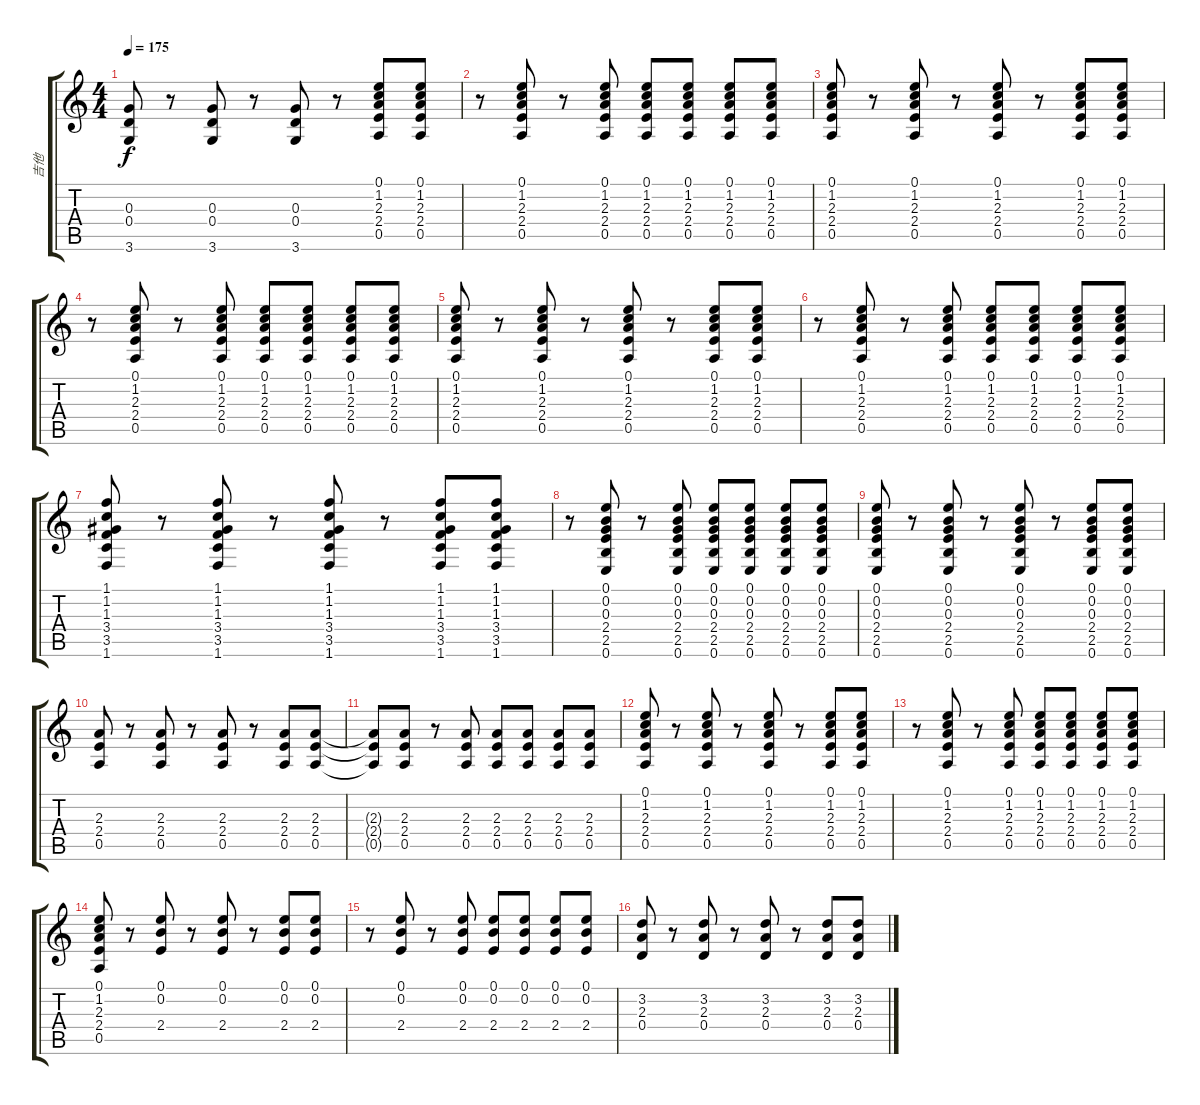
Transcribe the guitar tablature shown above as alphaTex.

\track ("吉他" "吉他") {instrument distortionguitar}
\staff {score tabs}
\tuning (E4 B3 G3 D3 A2 E2) {hide}
\ts (4 4)
\tempo 175
\clef g2
\ks c
(0.3 0.4 3.6).8{dy f} r.8 (0.3 0.4 3.6).8 r.8 (0.3 0.4 3.6).8 r.8 (0.1 1.2 2.3 2.4 0.5).8 (0.1 1.2 2.3 2.4 0.5).8 |
r.8 (0.1 1.2 2.3 2.4 0.5).8 r.8 (0.1 1.2 2.3 2.4 0.5).8 (0.1 1.2 2.3 2.4 0.5).8 (0.1 1.2 2.3 2.4 0.5).8 (0.1 1.2 2.3 2.4 0.5).8 (0.1 1.2 2.3 2.4 0.5).8 |
(0.1 1.2 2.3 2.4 0.5).8 r.8 (0.1 1.2 2.3 2.4 0.5).8 r.8 (0.1 1.2 2.3 2.4 0.5).8 r.8 (0.1 1.2 2.3 2.4 0.5).8 (0.1 1.2 2.3 2.4 0.5).8 |
r.8 (0.1 1.2 2.3 2.4 0.5).8 r.8 (0.1 1.2 2.3 2.4 0.5).8 (0.1 1.2 2.3 2.4 0.5).8 (0.1 1.2 2.3 2.4 0.5).8 (0.1 1.2 2.3 2.4 0.5).8 (0.1 1.2 2.3 2.4 0.5).8 |
(0.1 1.2 2.3 2.4 0.5).8 r.8 (0.1 1.2 2.3 2.4 0.5).8 r.8 (0.1 1.2 2.3 2.4 0.5).8 r.8 (0.1 1.2 2.3 2.4 0.5).8 (0.1 1.2 2.3 2.4 0.5).8 |
r.8 (0.1 1.2 2.3 2.4 0.5).8 r.8 (0.1 1.2 2.3 2.4 0.5).8 (0.1 1.2 2.3 2.4 0.5).8 (0.1 1.2 2.3 2.4 0.5).8 (0.1 1.2 2.3 2.4 0.5).8 (0.1 1.2 2.3 2.4 0.5).8 |
(1.1 1.2 1.3 3.4 3.5 1.6).8 r.8 (1.1 1.2 1.3 3.4 3.5 1.6).8 r.8 (1.1 1.2 1.3 3.4 3.5 1.6).8 r.8 (1.1 1.2 1.3 3.4 3.5 1.6).8 (1.1 1.2 1.3 3.4 3.5 1.6).8 |
r.8 (0.1 0.2 0.3 2.4 2.5 0.6).8 r.8 (0.1 0.2 0.3 2.4 2.5 0.6).8 (0.1 0.2 0.3 2.4 2.5 0.6).8 (0.1 0.2 0.3 2.4 2.5 0.6).8 (0.1 0.2 0.3 2.4 2.5 0.6).8 (0.1 0.2 0.3 2.4 2.5 0.6).8 |
(0.1 0.2 0.3 2.4 2.5 0.6).8 r.8 (0.1 0.2 0.3 2.4 2.5 0.6).8 r.8 (0.1 0.2 0.3 2.4 2.5 0.6).8 r.8 (0.1 0.2 0.3 2.4 2.5 0.6).8 (0.1 0.2 0.3 2.4 2.5 0.6).8 |
(2.3 2.4 0.5).8 r.8 (2.3 2.4 0.5).8 r.8 (2.3 2.4 0.5).8 r.8 (2.3 2.4 0.5).8 (2.3 2.4 0.5).8 |
(2.3{t} 2.4{t} 0.5{t}).8 (2.3 2.4 0.5).8 r.8 (2.3 2.4 0.5).8 (2.3 2.4 0.5).8 (2.3 2.4 0.5).8 (2.3 2.4 0.5).8 (2.3 2.4 0.5).8 |
(0.1 1.2 2.3 2.4 0.5).8 r.8 (0.1 1.2 2.3 2.4 0.5).8 r.8 (0.1 1.2 2.3 2.4 0.5).8 r.8 (0.1 1.2 2.3 2.4 0.5).8 (0.1 1.2 2.3 2.4 0.5).8 |
r.8 (0.1 1.2 2.3 2.4 0.5).8 r.8 (0.1 1.2 2.3 2.4 0.5).8 (0.1 1.2 2.3 2.4 0.5).8 (0.1 1.2 2.3 2.4 0.5).8 (0.1 1.2 2.3 2.4 0.5).8 (0.1 1.2 2.3 2.4 0.5).8 |
(0.1 1.2 2.3 2.4 0.5).8 r.8 (0.1 0.2 2.4).8 r.8 (0.1 0.2 2.4).8 r.8 (0.1 0.2 2.4).8 (0.1 0.2 2.4).8 |
r.8 (0.1 0.2 2.4).8 r.8 (0.1 0.2 2.4).8 (0.1 0.2 2.4).8 (0.1 0.2 2.4).8 (0.1 0.2 2.4).8 (0.1 0.2 2.4).8 |
(3.2 2.3 0.4).8 r.8 (3.2 2.3 0.4).8 r.8 (3.2 2.3 0.4).8 r.8 (3.2 2.3 0.4).8 (3.2 2.3 0.4).8
